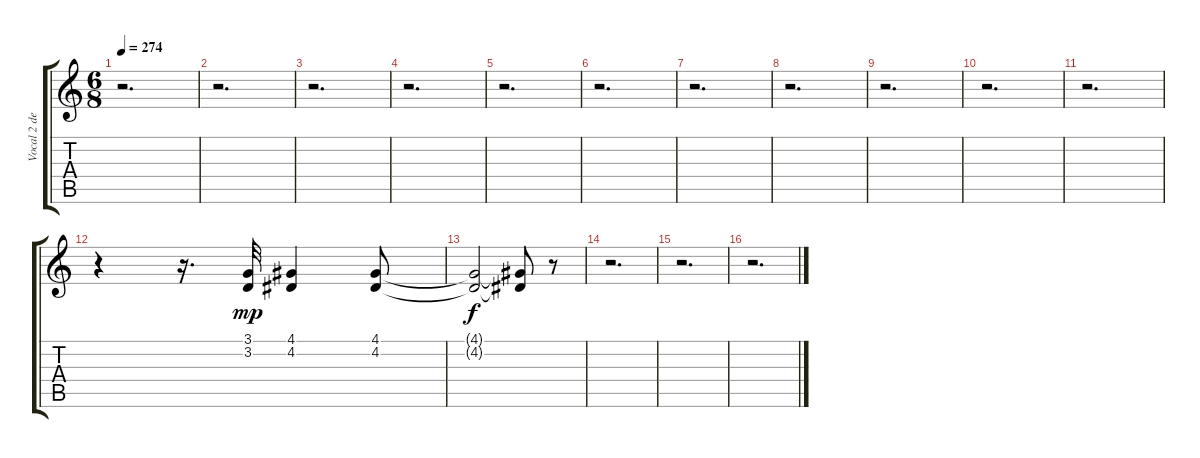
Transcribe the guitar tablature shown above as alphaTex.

\track ("Vocal 2 del coro" "Vocal 2 de") {instrument lead6voice}
\staff {score tabs}
\tuning (E4 B3 G3 D3 A2 E2) {hide}
\ts (6 8)
\tempo 274
\clef g2
\ks c
r.2{d dy f} |
r.2{d} |
r.2{d} |
r.2{d} |
r.2{d} |
r.2{d} |
r.2{d} |
r.2{d} |
r.2{d} |
r.2{d} |
r.2{d} |
r.4 r.16{d} (3.1 3.2).32{dy mp} (4.1 4.2).4 (4.1 4.2).8 |
(4.1{t} 4.2{t}).2{dy f} (4.1{t} 4.2{t}).8 r.8 |
r.2{d} |
r.2{d} |
r.2{d}
